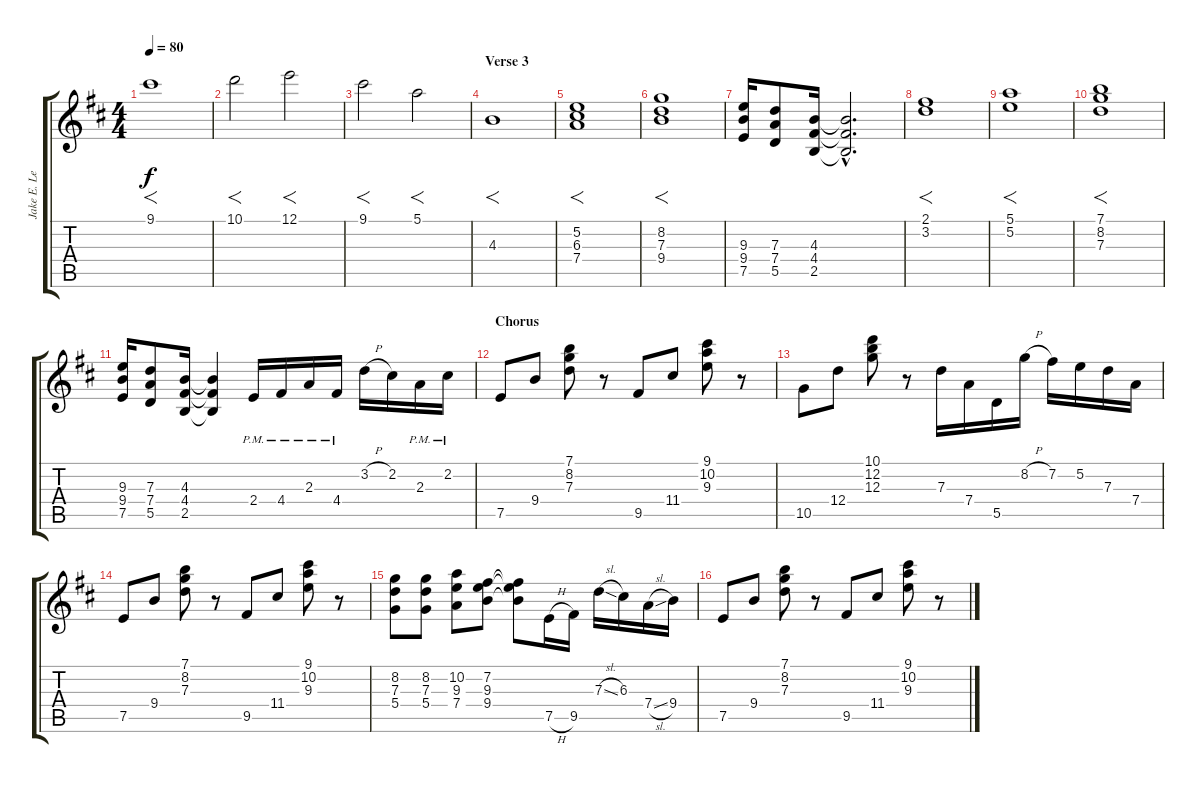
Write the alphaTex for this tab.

\track ("Jake E. Lee" "Jake E. Le") {instrument overdrivenguitar}
\staff {score tabs}
\tuning (E4 B3 G3 D3 A2 E2) {hide}
\ts (4 4)
\tempo 80
\clef g2
\ks bminor
9.1.1{f dy f} |
10.1.2{f} 12.1.2{f} |
9.1.2{f} 5.1.2{f} |
\section ("" "Verse 3")
4.3.1{f} |
(5.2 6.3 7.4).1{f} |
(8.2 7.3 9.4).1{f} |
(9.3 9.4 7.5).16 (7.3 7.4 5.5).8 (4.3 4.4 2.5).16 (4.3{hac t} 4.4{hac t} 2.5{hac t}).2{d} |
(2.1 3.2).1{f} |
(5.1 5.2).1{f} |
(7.1 8.2 7.3).1{f} |
(9.3 9.4 7.5).16 (7.3 7.4 5.5).8 (4.3 4.4 2.5).16 (4.3{t} 4.4{t} 2.5{t}).4 2.4{pm}.16 4.4{pm}.16 2.3{pm}.16 4.4{pm}.16 3.2{h}.16 2.2.16 2.3{pm}.16 2.2{pm}.16 |
\section ("" "Chorus")
7.5.8 9.4.8 (7.1 8.2 7.3).8 r.8 9.5.8 11.4.8 (9.1 10.2 9.3).8 r.8 |
10.5.8 12.4.8 (10.1 12.2 12.3).8 r.8 7.3.16 7.4.16 5.5.16 8.2{h}.16 7.2.16 5.2.16 7.3.16 7.4.16 |
7.5.8 9.4.8 (7.1 8.2 7.3).8 r.8 9.5.8 11.4.8 (9.1 10.2 9.3).8 r.8 |
(8.2 7.3 5.4).8 (8.2 7.3 5.4).8 (10.2 9.3 7.4).8 (7.2 9.3 9.4).8 (7.2{t} 9.3{t} 9.4{t}).8 7.5{h}.16 9.5.16 7.3{sl}.16 6.3.16 7.4{sl}.16 9.4.16 |
7.5.8 9.4.8 (7.1 8.2 7.3).8 r.8 9.5.8 11.4.8 (9.1 10.2 9.3).8 r.8
